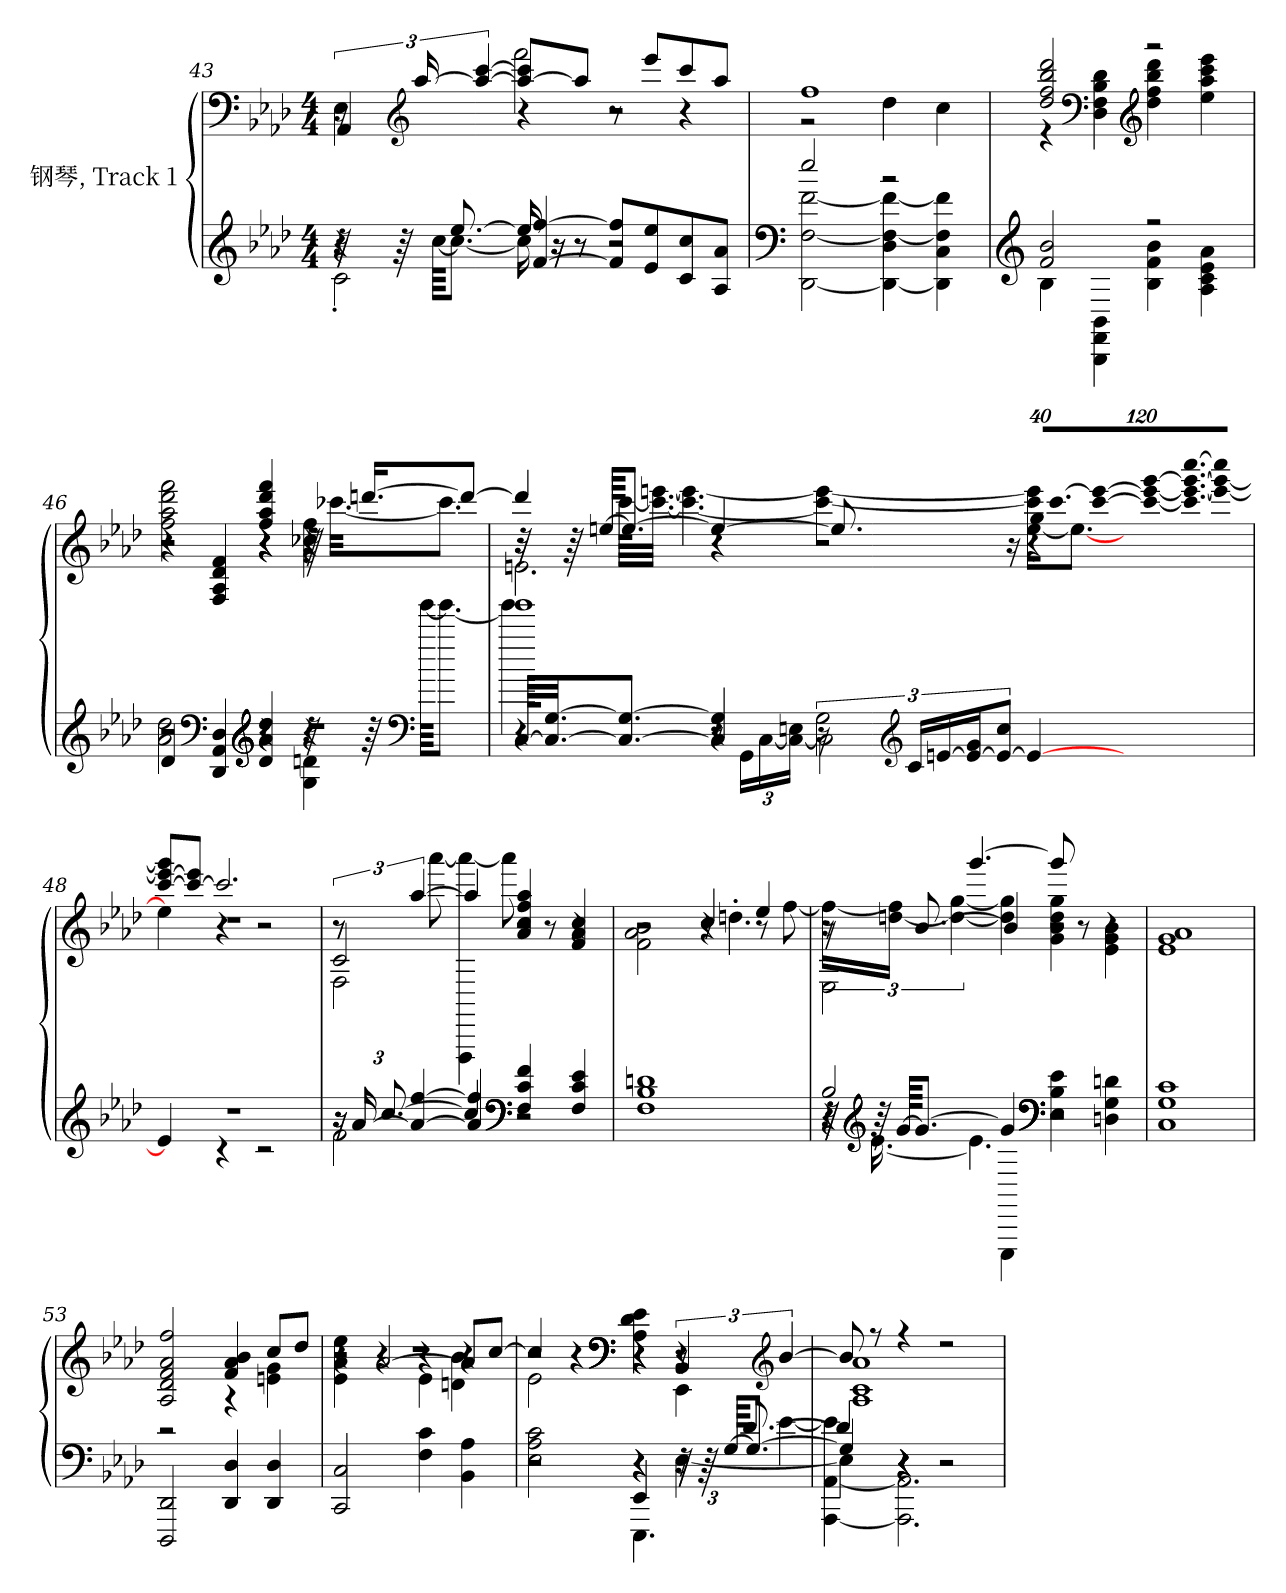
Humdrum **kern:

**kern	**kern
*part1	*part1
*staff2	*staff1
*I"钢琴, Track 1	*
*clefG2	*clefF4
*k[b-e-a-d-]	*k[b-e-a-d-]
*M4/4	*M4/4
=43	=43
*^	*^
*	*^	*	*^
*	*	*^	*	*	*
16r	32r	4r	2c'\	24r	4E-\	4AA-/
.	64r	.	.	.	.	.
*	*	*	*	*clefG2	*	*
.	.	.	.	[24aa-/	.	.
.	[64cc\KKKL	.	.	.	.	.
[8.ee-/	8.cc\J_	.	.	.	.	.
.	.	.	.	6aa-/_ [6ccc/	.	.
16ee-/]	16cc\]	[4f/ [4ff/	.	8aa-/_ 8ccc/]L	2fff\	4r
16r	16r	.	.	.	.	.
8r	8r	.	.	8aa-/J]	.	.
2r	2r	8f/] 8ff/]L	2r	8r	.	2r
.	.	8e-/ 8ee-/	.	8eee-/L	.	.
.	.	8c/ 8cc/	.	8ccc/	4r	.
.	.	8A-/ 8a-/J	.	8aa-/J	.	.
*v	*v	*v	*v	*	*	*
*	*v	*v	*v
=44	=44
*clefF4	*
*^	*^
2ee-/	[2DD-\ [2F\ [2f\	1ff	2r
2r	4DD-\_ 4D-\ 4F\_ 4f\_	.	4dd-\
.	4DD-\] 4C\ 4F\] 4f\]	.	4cc\
!!LO:LB:g=z	!!
=45	=45	=45	=45
*clefG2	*	*	*
2f/ 2b-/	4B-\	2dd-/ 2ff/ 2bb-/ 2ddd-/	4r
*	*	*clefF4	*
.	4BBB-\ 4FF\ 4BB-\	.	4D-\ 4F\ 4B-\ 4d-\
*	*	*clefG2	*
2r	4B-\ 4f\ 4b-\	2r	4dd-\ 4ff\ 4bb-\ 4ddd-\
.	4A-\ 4c\ 4e-\ 4a-\	.	4ee-\ 4aa-\ 4ccc\ 4eee-\
=46	=46	=46	=46
*^	*^	*^	*^
1r	2r	4d-/	2a-\ 2dd-\	2r	2ff\ 2aa-\ 2ddd-\ 2fff\	4r	2r
*clefF4	*	*	*	*	*	*	*
.	.	4DD-/ 4AA-/ 4D-/	.	.	.	4F/ 4A-/ 4d-/ 4f/	.
*clefG2	*	*	*	*	*	*	*
.	4r	4d-/ 4a-/ 4dd-/	4r	4r	4r	4ff/ 4aa-/ 4ddd-/ 4fff/	4r
.	32r	4r	4G\ 4dn\	32r	4cc-X\ 4ff\	4r	64r
.	.	.	.	.	.	.	[32.ccc-X\KKL
.	64r	.	.	[16.dddn/KL	.	.	.
*clefF4	*	*	*	*	*	*	*
.	[64ggg\KKKL	.	.	.	.	.	.
.	8.ggg\J_	.	.	.	.	.	8.ccc-\J]
.	.	.	.	8ddd/J_	.	.	.
!!LO:LB:g=z	!!	!!	!!
=47	=47	=47	=47	=47	=47	=47	=47
1ggg	4ggg\]	[64C/KLLL	4r	4ddd/]	16r	32r	2.en\
.	.	32.C/_ [32.G/JJ	.	.	.	.	.
.	.	.	.	.	.	64r	.
.	.	.	.	.	.	[64een/KKKL	.
.	.	8.C/_ 8.G/_J	.	.	[64ccc\KLLL	8.ee/J_	.
.	.	.	.	.	32.ccc\_ [32.eeen\JJJ	.	.
.	.	.	.	.	4.ccc\_ 4.eee\_	.	.
.	4r	4C/] 4G/]	8r	4r	.	4ee/_	.
*	*	*	*Xbrackettup	*	*	*	*
.	.	.	24GG\LL	.	.	.	.
.	.	.	[24C\	.	.	.	.
.	.	.	24C\_ 24En\JJ	.	.	.	.
*	*	*brackettup	*	*	*	*	*
.	2G\	24r	2C\]	2r	4ccc\_ 4eee\_	8.ee/]	.
*clefG2	*	*	*	*	*	*	*
.	.	24c/LL	.	.	.	.	.
.	.	[24en/	.	.	.	.	.
.	.	24e/_ 24g/J	.	.	.	.	.
.	.	12e/_ 12cc/J	.	.	.	.	.
.	.	.	.	.	.	16r	.
*	*	*	*	*	*	*Xbrackettup	*
!	!	!	!	!	!	!LO:N:vis=32	!
.	.	4e/_	.	.	[16ee\ 16ccc\] 16eee\]KL	640%23gg/LLL	4r
!	!	!	!	!	!	!LO:N:vis=32.	!
.	.	.	.	.	.	[1920%103ccc/	.
.	.	.	.	.	8.ee\J_	.	.
!	!	!	!	!	!	!LO:N:vis=32	!
.	.	.	.	.	.	640%23ccc/_ [640%23eee/	.
!	!	!	!	!	!	!LO:N:vis=32	!
.	.	.	.	.	.	640%23ccc/_ 640%23eee/_ [640%23ggg/	.
!	!	!	!	!	!	!LO:N:vis=32.	!
.	.	.	.	.	.	1920%103ccc/] 1920%103eee/_ 1920%103ggg/_ [1920%103cccc/	.
!	!	!	!	!	!	!LO:N:vis=32	!
.	.	.	.	.	.	640%23eee/_ 640%23ggg/_ 640%23cccc/]JJJ	.
960ryy	960ryy	960ryy	960ryy	960ryy	960ryy	.	960ryy
*	*v	*v	*v	*	*	*	*
*	*	*	*	*v	*v
!!LO:LB:g=z
=48	=48	=48	=48	=48
1r	4e/]	1r	4ee\]	[8ccc/ 8eee/_ 8ggg/]L
.	.	.	.	8ccc/_ 8eee/]J
.	4r	.	4r	2.ccc/]
.	2r	.	2r	.
*	*	*v	*v	*v
=49	=49	=49
*	*^	*
*	*	*	*brackettup
*	*	*	*^
*	*	*	*	*^
*	*	*	*	*	*^
16r	2f\	24r	12r	8r	2c/	2F\
.	.	[24a-/	.	.	.	.
[8.cc/	.	.	.	.	.	.
.	.	6a-/_ [6ff/	[6aa-/	.	.	.
.	.	.	.	[8aaa-\	.	.
4cc/]	.	4a-/] 4ff/]	4aa-/]	4FFF\ 4aaa-\_	.	.
*clefF4	*	*	*	*	*	*
2r	2r	4F/ 4c/ 4f/	4a-/ 4cc/ 4ff/ 4aa-/	8aaa-\]	2r	2r
.	.	.	.	8r	.	.
.	.	4F/ 4c/ 4e-/	4f/ 4a-/ 4cc/	4r	.	.
*v	*v	*v	*	*	*	*
*	*	*	*v	*v
=50	=50	=50	=50
1F 1B- 1dn	2r	2f\ 2a-\ 2b-\	2r
.	4cc/	4r	8r
.	.	.	4.ddn'\
.	4ee-/	8r	.
.	.	[8ff\	.
!!LO:LB:g=z
=51	=51	=51	=51
*^	*	*	*^
*	*^	*	*	*	*
*	*	*^	*	*	*	*
32r	32r	2B-/	4r	8r	24ff\LL_	16r	2E-\
*clefG2	*	*	*	*	*	*	*
64r	[16.e-\	.	.	.	.	.	.
.	.	.	.	.	[24ddn\ 24ff\]JJ	.	.
[64g/KKKL	.	.	.	.	.	.	.
8.g/J_	.	.	.	.	.	[8.b-/	.
.	.	.	.	.	6dd\_ [6gg\	.	.
.	4.e-\]	.	.	[4.ggg/	.	.	.
4g/]	.	.	4EEE-\	.	4dd\] 4gg\]	4b-/]	.
*clefF4	*	*	*	*	*	*	*
2r	2r	2r	4E-\ 4B-\ 4e-\	8ggg/]	4g\ 4b-\ 4dd\ 4gg\	2r	2r
.	.	.	.	8r	.	.	.
.	.	.	4Dn\ 4G\ 4dn\	4r	4e-\ 4g\ 4b-\	.	.
*v	*v	*v	*v	*	*	*	*
*	*v	*v	*v	*v
=52	=52
1C 1G 1c	1e- 1g 1a-
=53	=53
*	*^
2DDD-/ 2DD-/	2A-/ 2d-/ 2f/ 2a-/ 2ff/	2r
4DD-/ 4D-/	4f/ 4a-/ 4b-/	4r
4DD-/ 4D-/	8cc/L	4en\ 4g\
.	8dd-/J	.
=54	=54	=54
*	*^	*^
2CC/ 2C/	1r	4e-\ 4a-\ 4ee-\	4r	2r
.	.	4r	[2a-/	.
4F\ 4c\	.	4e-\	.	4r
4BB-\ 4A-\	.	4r	8a-/L]	4dn\ 4b-\
.	.	.	[8cc/J	.
!!LO:LB:g=z	!!	!!	!!
=55	=55	=55	=55	=55
*^	*	*	*	*
*	*^	*	*	*	*
*	*	*^	*	*	*	*
2r	2r	2r	2E-\ 2A-\ 2c\	2r	2e-\	4cc/]	2r
.	.	.	.	.	.	4r	.
*	*	*	*	*clefF4	*	*	*
4r	4r	4EE-/	6.EEE-\	4r	4A-\ 4d-\ 4e-\	4r	4r
32r	[4E-\	16r	12r	12r	4r	4BB-/	4EE-\
64r	.	.	.	.	.	.	.
[64G/KKKL	.	.	.	.	.	.	.
8.G/J_	.	[8.d-/	.	.	.	.	.
*	*	*	*	*clefG2	*	*	*
.	.	.	[6e-\	[6b-/	.	.	.
*	*	*	*	*v	*v	*v	*v
=56	=56	=56	=56	=56
*	*	*	*	*MM95
*	*	*	*	*^
4G/]	4E-\]	4d-/]	[4AAA-\ [4AA-\ 4e-\]	8b-/]	1A- 1c 1a-
.	.	.	.	8r	.
4r	4r	4r	2.AAA-\] 2.AA-\]	4r	.
2r	2r	2r	.	2r	.
*v	*v	*v	*v	*	*
*	*v	*v
=	=
*-	*-
